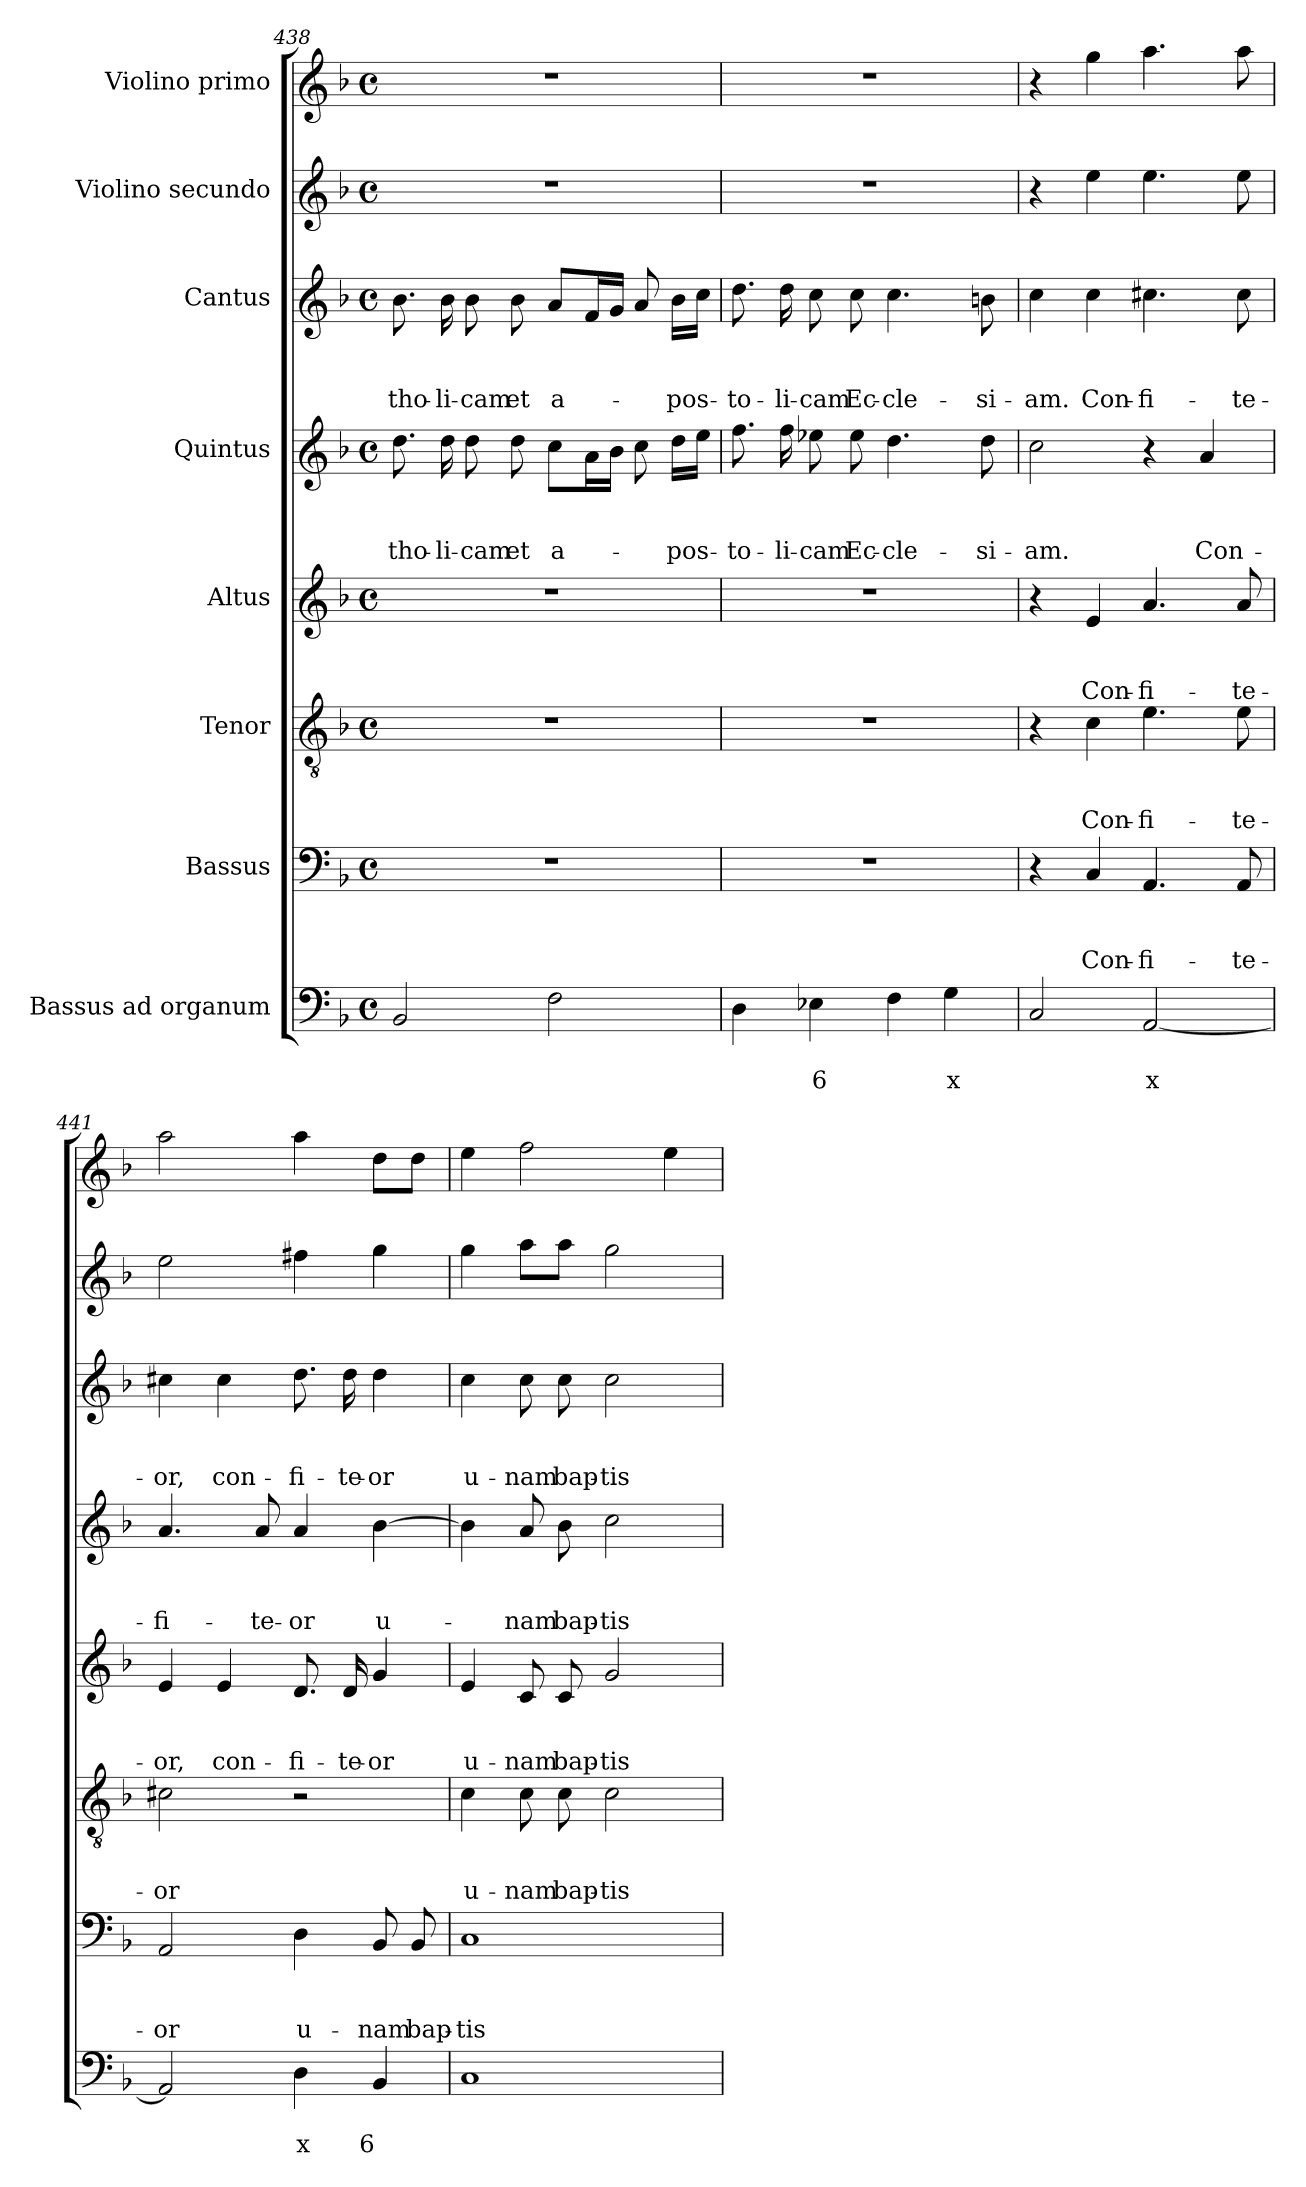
**kern	**text	**text	**kern	**text	**text	**text	**kern	**text	**text	**text	**kern	**text	**text	**text	**kern	**text	**text	**text	**kern	**text	**text	**text	**kern	**kern
*part8	*part8	*part8	*part7	*part7	*part7	*part7	*part6	*part6	*part6	*part6	*part5	*part5	*part5	*part5	*part4	*part4	*part4	*part4	*part3	*part3	*part3	*part3	*part2	*part1
*staff8	*staff8	*staff8	*staff7	*staff7	*staff7	*staff7	*staff6	*staff6	*staff6	*staff6	*staff5	*staff5	*staff5	*staff5	*staff4	*staff4	*staff4	*staff4	*staff3	*staff3	*staff3	*staff3	*staff2	*staff1
*I"Bassus ad  organum	*	*	*I"Bassus	*	*	*	*I"Tenor	*	*	*	*I"Altus	*	*	*	*I"Quintus	*	*	*	*I"Cantus	*	*	*	*I"Violino secundo	*I"Violino primo
!!LO:PB:g=z
*clefF4	*	*	*clefF4	*	*	*	*clefGv2	*	*	*	*clefG2	*	*	*	*clefG2	*	*	*	*clefG2	*	*	*	*clefG2	*clefG2
*k[b-]	*	*	*k[b-]	*	*	*	*k[b-]	*	*	*	*k[b-]	*	*	*	*k[b-]	*	*	*	*k[b-]	*	*	*	*k[b-]	*k[b-]
*F:	*	*	*F:	*	*	*	*F:	*	*	*	*F:	*	*	*	*F:	*	*	*	*F:	*	*	*	*F:	*F:
*M4/4	*	*	*M4/4	*	*	*	*M4/4	*	*	*	*M4/4	*	*	*	*M4/4	*	*	*	*M4/4	*	*	*	*M4/4	*M4/4
*met(c)	*	*	*met(c)	*	*	*	*met(c)	*	*	*	*met(c)	*	*	*	*met(c)	*	*	*	*met(c)	*	*	*	*met(c)	*met(c)
=438	=438	=438	=438	=438	=438	=438	=438	=438	=438	=438	=438	=438	=438	=438	=438	=438	=438	=438	=438	=438	=438	=438	=438	=438
!	!	!	!	!	!	!	!	!	!	!	!	!	!	!	!	!	!	!LO:LY:b	!	!	!	!LO:LY:b	!	!
2BB-/	.	.	1r	.	.	.	1r	.	.	.	1r	.	.	.	8.dd\	.	.	-tho-	8.b-\	.	.	-tho-	1r	1r
!	!	!	!	!	!	!	!	!	!	!	!	!	!	!	!	!	!	!LO:LY:b	!	!	!	!LO:LY:b	!	!
.	.	.	.	.	.	.	.	.	.	.	.	.	.	.	16dd\	.	.	-li-	16b-\	.	.	-li-	.	.
!	!	!	!	!	!	!	!	!	!	!	!	!	!	!	!	!	!	!LO:LY:b	!	!	!	!LO:LY:b	!	!
.	.	.	.	.	.	.	.	.	.	.	.	.	.	.	8dd\	.	.	-cam	8b-\	.	.	-cam	.	.
!	!	!	!	!	!	!	!	!	!	!	!	!	!	!	!	!	!	!LO:LY:b	!	!	!	!LO:LY:b	!	!
.	.	.	.	.	.	.	.	.	.	.	.	.	.	.	8dd\	.	.	et	8b-\	.	.	et	.	.
!	!	!	!	!	!	!	!	!	!	!	!	!	!	!	!	!	!	!LO:LY:b	!	!	!	!LO:LY:b	!	!
2F\	.	.	.	.	.	.	.	.	.	.	.	.	.	.	8cc\L	.	.	a-	8a/L	.	.	a-	.	.
.	.	.	.	.	.	.	.	.	.	.	.	.	.	.	16a\L	.	.	.	16f/L	.	.	.	.	.
.	.	.	.	.	.	.	.	.	.	.	.	.	.	.	16b-\JJ	.	.	.	16g/JJ	.	.	.	.	.
.	.	.	.	.	.	.	.	.	.	.	.	.	.	.	8cc\	.	.	.	8a/	.	.	.	.	.
!	!	!	!	!	!	!	!	!	!	!	!	!	!	!	!	!	!	!LO:LY:b	!	!	!	!LO:LY:b	!	!
.	.	.	.	.	.	.	.	.	.	.	.	.	.	.	16dd\LL	.	.	-pos-	16b-\LL	.	.	-pos-	.	.
.	.	.	.	.	.	.	.	.	.	.	.	.	.	.	16ee\JJ	.	.	.	16cc\JJ	.	.	.	.	.
=439	=439	=439	=439	=439	=439	=439	=439	=439	=439	=439	=439	=439	=439	=439	=439	=439	=439	=439	=439	=439	=439	=439	=439	=439
!	!	!	!	!	!	!	!	!	!	!	!	!	!	!	!	!	!	!LO:LY:b	!	!	!	!LO:LY:b	!	!
4D\	.	.	1r	.	.	.	1r	.	.	.	1r	.	.	.	8.ff\	.	.	-to-	8.dd\	.	.	-to-	1r	1r
!	!	!	!	!	!	!	!	!	!	!	!	!	!	!	!	!	!	!LO:LY:b	!	!	!	!LO:LY:b	!	!
.	.	.	.	.	.	.	.	.	.	.	.	.	.	.	16ff\	.	.	-li-	16dd\	.	.	-li-	.	.
!	!	!LO:LY:b	!	!	!	!	!	!	!	!	!	!	!	!	!	!	!	!LO:LY:b	!	!	!	!LO:LY:b	!	!
4E-X\	.	6	.	.	.	.	.	.	.	.	.	.	.	.	8ee-X\	.	.	-cam	8cc\	.	.	-cam	.	.
!	!	!	!	!	!	!	!	!	!	!	!	!	!	!	!	!	!	!LO:LY:b	!	!	!	!LO:LY:b	!	!
.	.	.	.	.	.	.	.	.	.	.	.	.	.	.	8ee-\	.	.	Ec-	8cc\	.	.	Ec-	.	.
!	!	!	!	!	!	!	!	!	!	!	!	!	!	!	!	!	!	!LO:LY:b	!	!	!	!LO:LY:b	!	!
4F\	.	.	.	.	.	.	.	.	.	.	.	.	.	.	4.dd\	.	.	-cle-	4.cc\	.	.	-cle-	.	.
!	!	!LO:LY:b	!	!	!	!	!	!	!	!	!	!	!	!	!	!	!	!	!	!	!	!	!	!
4G\	.	x	.	.	.	.	.	.	.	.	.	.	.	.	.	.	.	.	.	.	.	.	.	.
!	!	!	!	!	!	!	!	!	!	!	!	!	!	!	!	!	!	!LO:LY:b	!	!	!	!LO:LY:b	!	!
.	.	.	.	.	.	.	.	.	.	.	.	.	.	.	8dd\	.	.	-si-	8bn\	.	.	-si-	.	.
=440	=440	=440	=440	=440	=440	=440	=440	=440	=440	=440	=440	=440	=440	=440	=440	=440	=440	=440	=440	=440	=440	=440	=440	=440
!	!	!	!	!	!	!	!	!	!	!	!	!	!	!	!	!	!	!LO:LY:b	!	!	!	!LO:LY:b	!	!
2C/	.	.	4r	.	.	.	4r	.	.	.	4r	.	.	.	2cc\	.	.	-am.	4cc\	.	.	-am.	4r	4r
!	!	!	!	!	!	!LO:LY:b	!	!	!	!LO:LY:b	!	!	!	!LO:LY:b	!	!	!	!	!	!	!	!LO:LY:b	!	!
.	.	.	4C/	.	.	Con-	4c\	.	.	Con-	4e/	.	.	Con-	.	.	.	.	4cc\	.	.	Con-	4ee\	4gg\
!	!	!LO:LY:b	!	!	!	!LO:LY:b	!	!	!	!LO:LY:b	!	!	!	!LO:LY:b	!	!	!	!	!	!	!	!LO:LY:b	!	!
[2AA/	.	x	4.AA/	.	.	-fi-	4.e\	.	.	-fi-	4.a/	.	.	-fi-	4r	.	.	.	4.cc#X\	.	.	-fi-	4.ee\	4.aa\
!	!	!	!	!	!	!	!	!	!	!	!	!	!	!	!	!	!	!LO:LY:b	!	!	!	!	!	!
.	.	.	.	.	.	.	.	.	.	.	.	.	.	.	4a/	.	.	Con-	.	.	.	.	.	.
!	!	!	!	!	!	!LO:LY:b	!	!	!	!LO:LY:b	!	!	!	!LO:LY:b	!	!	!	!	!	!	!	!LO:LY:b	!	!
.	.	.	8AA/	.	.	-te-	8e\	.	.	-te-	8a/	.	.	-te-	.	.	.	.	8cc#\	.	.	-te-	8ee\	8aa\
=441	=441	=441	=441	=441	=441	=441	=441	=441	=441	=441	=441	=441	=441	=441	=441	=441	=441	=441	=441	=441	=441	=441	=441	=441
!	!	!	!	!	!	!LO:LY:b	!	!	!	!LO:LY:b	!	!	!	!LO:LY:b	!	!	!	!LO:LY:b	!	!	!	!LO:LY:b	!	!
2AA/]	.	.	2AA/	.	.	-or	2c#X\	.	.	-or	4e/	.	.	-or,	4.a/	.	.	-fi-	4cc#X\	.	.	-or,	2ee\	2aa\
!	!	!	!	!	!	!	!	!	!	!	!	!	!	!LO:LY:b	!	!	!	!	!	!	!	!LO:LY:b	!	!
.	.	.	.	.	.	.	.	.	.	.	4e/	.	.	con-	.	.	.	.	4cc#\	.	.	con-	.	.
!	!	!	!	!	!	!	!	!	!	!	!	!	!	!	!	!	!	!LO:LY:b	!	!	!	!	!	!
.	.	.	.	.	.	.	.	.	.	.	.	.	.	.	8a/	.	.	-te-	.	.	.	.	.	.
!	!	!LO:LY:b	!	!	!	!LO:LY:b	!	!	!	!	!	!	!	!LO:LY:b	!	!	!	!LO:LY:b	!	!	!	!LO:LY:b	!	!
4D\	.	x	4D\	.	.	u-	2r	.	.	.	8.d/	.	.	-fi-	4a/	.	.	-or	8.dd\	.	.	-fi-	4ff#X\	4aa\
!	!	!	!	!	!	!	!	!	!	!	!	!	!	!LO:LY:b	!	!	!	!	!	!	!	!LO:LY:b	!	!
.	.	.	.	.	.	.	.	.	.	.	16d/	.	.	-te-	.	.	.	.	16dd\	.	.	-te-	.	.
!	!	!LO:LY:b	!	!	!	!LO:LY:b	!	!	!	!	!	!	!	!LO:LY:b	!	!	!	!LO:LY:b	!	!	!	!LO:LY:b	!	!
4BB-/	.	6	8BB-/	.	.	-nam	.	.	.	.	4g/	.	.	-or	[4b-\	.	.	u-	4dd\	.	.	-or	4gg\	8dd\L
!	!	!	!	!	!	!LO:LY:b	!	!	!	!	!	!	!	!	!	!	!	!	!	!	!	!	!	!
.	.	.	8BB-/	.	.	bap-	.	.	.	.	.	.	.	.	.	.	.	.	.	.	.	.	.	8dd\J
!!LO:LB:g=z
=442	=442	=442	=442	=442	=442	=442	=442	=442	=442	=442	=442	=442	=442	=442	=442	=442	=442	=442	=442	=442	=442	=442	=442	=442
!	!	!	!	!	!	!LO:LY:b	!	!	!	!LO:LY:b	!	!	!	!LO:LY:b	!	!	!	!	!	!	!	!LO:LY:b	!	!
1C	.	.	1C	.	.	-tis-	4c\	.	.	u-	4e/	.	.	u-	4b-\]	.	.	.	4cc\	.	.	u-	4gg\	4ee\
!	!	!	!	!	!	!	!	!	!	!LO:LY:b	!	!	!	!LO:LY:b	!	!	!	!LO:LY:b	!	!	!	!LO:LY:b	!	!
.	.	.	.	.	.	.	8c\	.	.	-nam	8c/	.	.	-nam	8a/	.	.	-nam	8cc\	.	.	-nam	8aa\L	2ff\
!	!	!	!	!	!	!	!	!	!	!LO:LY:b	!	!	!	!LO:LY:b	!	!	!	!LO:LY:b	!	!	!	!LO:LY:b	!	!
.	.	.	.	.	.	.	8c\	.	.	bap-	8c/	.	.	bap-	8b-\	.	.	bap-	8cc\	.	.	bap-	8aa\J	.
!	!	!	!	!	!	!	!	!	!	!LO:LY:b	!	!	!	!LO:LY:b	!	!	!	!LO:LY:b	!	!	!	!LO:LY:b	!	!
.	.	.	.	.	.	.	2c\	.	.	-tis-	2g/	.	.	-tis-	2cc\	.	.	-tis-	2cc\	.	.	-tis-	2gg\	.
.	.	.	.	.	.	.	.	.	.	.	.	.	.	.	.	.	.	.	.	.	.	.	.	4ee\
=	=	=	=	=	=	=	=	=	=	=	=	=	=	=	=	=	=	=	=	=	=	=	=	=
*-	*-	*-	*-	*-	*-	*-	*-	*-	*-	*-	*-	*-	*-	*-	*-	*-	*-	*-	*-	*-	*-	*-	*-	*-
